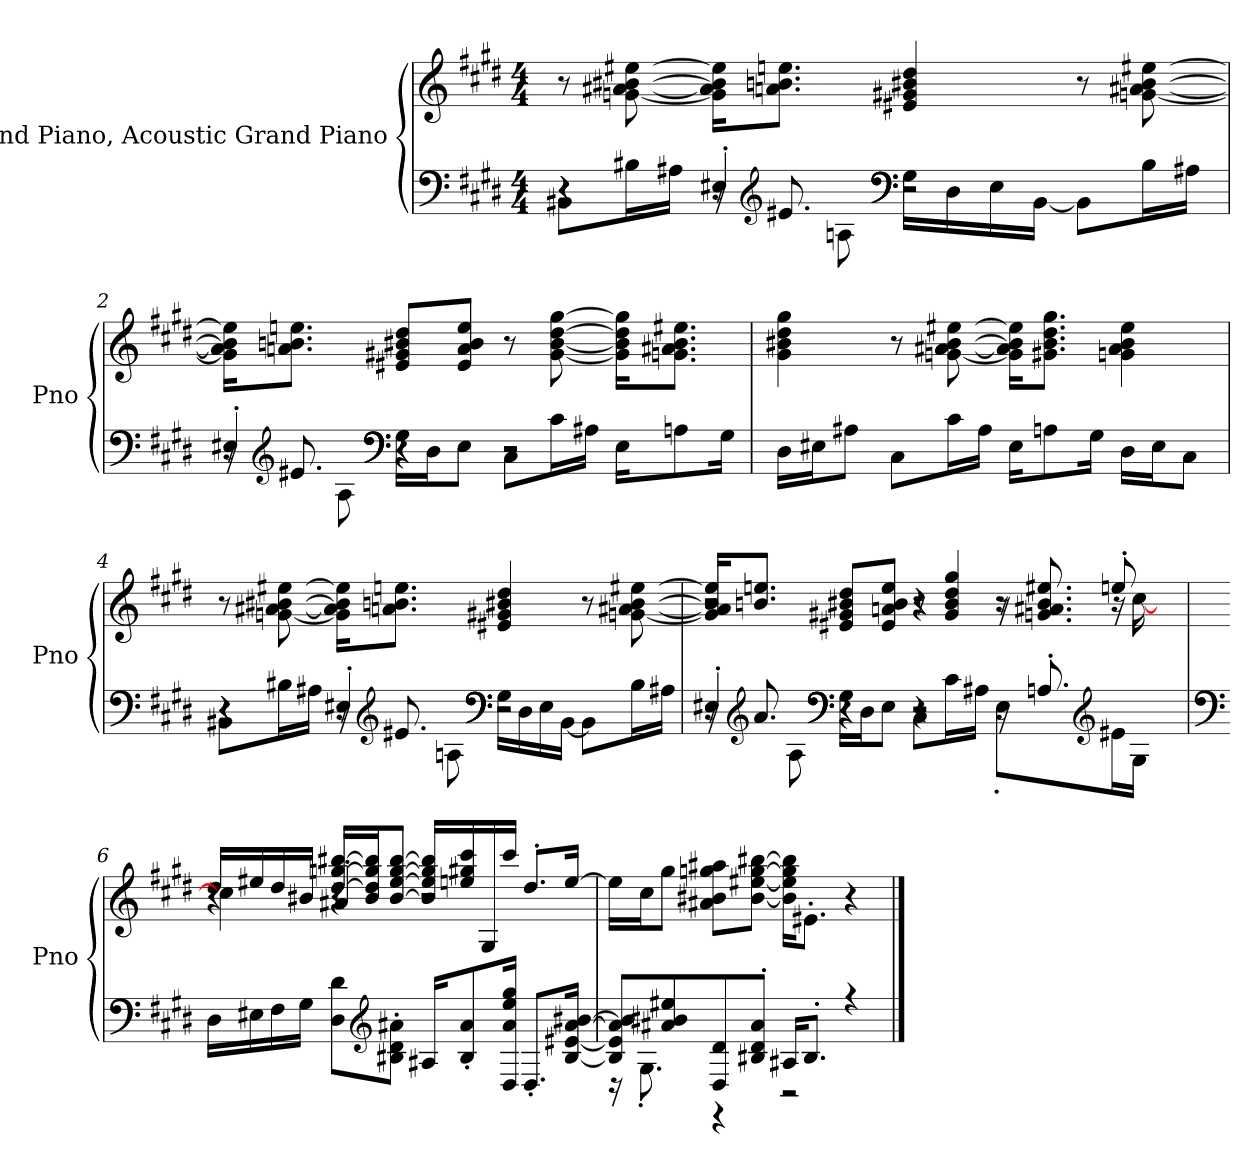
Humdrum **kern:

**kern	**kern
*part1	*part1
*staff2	*staff1
*I"Grand Piano, Acoustic Grand Piano	*
*I'Pno	*
*clefF4	*clefG2
*k[f#c#g#d#]	*k[f#c#g#d#]
*M4/4	*M4/4
*MM120	*MM120
=1	=1
*^	*
*	*^	*
4r	8BB#Xi\L	4r	8r
.	16B#Xi\L	.	[8gni\ [8a#Xi\ [8b#Xi\ [8ee#Xi\
.	16A#Xi\JJ	.	.
16r	8r	4E#X'i/	16g\] 16a#\] 16b#\] 16ee#\]KL
*clefG2	*	*	*
8.e#Xi/	.	.	8.ani\ 8.bni\ 8.eeni\J
.	8Ani\	.	.
*clefF4	*	*	*
2r	16G#i\LL	2r	4e#Xi/ 4g#Xi/ 4b#Xi/ 4dd#i/
.	16D#i\	.	.
.	16E#i\	.	.
.	[16BB#i\JJ	.	.
.	8BB#\L]	.	8r
.	16B#i\L	.	[8gni\ [8a#Xi\ [8b#i\ [8ee#Xi\
.	16A#Xi\JJ	.	.
!!LO:LB:g=z
=2	=2	=2	=2
16r	8r	4E#X'i/	16g\] 16a#\] 16b#\] 16ee#\]KL
*clefG2	*	*	*
8.e#Xi/	.	.	8.ani\ 8.bni\ 8.eeni\J
.	8Ai\	.	.
*clefF4	*	*	*
4r	16G#i\LL	4r	8e#Xi/ 8g#Xi/ 8b#Xi/ 8dd#i/L
.	16D#i\J	.	.
.	8E#i\J	.	8e#i/ 8ai/ 8b#i/ 8eei/J
2r	8C#i\L	2r	8r
.	16c#i\L	.	[8g#i\ [8b#i\ [8dd#i\ [8gg#i\
.	16A#Xi\JJ	.	.
.	16E#i\KL	.	16g#\] 16b#\] 16dd#\] 16gg#\]KL
.	8Ani\	.	8.gni\ 8.a#Xi\ 8.b#i\ 8.ee#Xi\J
.	16G#i\Jk	.	.
*v	*v	*v	*
=3	=3
16D#i\LL	4g#i\ 4b#Xi\ 4dd#i\ 4gg#i\
16E#Xi\J	.
8A#Xi\J	.
8C#i\L	8r
16c#i\L	[8gni\ [8a#Xi\ [8b#i\ [8ee#Xi\
16A#i\JJ	.
16E#i\KL	16g\] 16a#\] 16b#\] 16ee#\]KL
8Ani\	8.g#Xi\ 8.b#i\ 8.dd#i\ 8.gg#i\J
16G#i\Jk	.
16D#i\LL	4gni\ 4a#i\ 4b#i\ 4ee#i\
16E#i\J	.
8C#i\J	.
!!LO:LB:g=z
=4	=4
*^	*
*	*^	*
4r	8BB#Xi\L	4r	8r
.	16B#Xi\L	.	[8gni\ [8a#Xi\ [8b#Xi\ [8ee#Xi\
.	16A#Xi\JJ	.	.
16r	8r	4E#X'i/	16g\] 16a#\] 16b#\] 16ee#\]KL
*clefG2	*	*	*
8.e#Xi/	.	.	8.ani\ 8.bni\ 8.eeni\J
.	8Ani\	.	.
*clefF4	*	*	*
2r	16G#i\LL	2r	4e#Xi/ 4g#Xi/ 4b#Xi/ 4dd#i/
.	16D#i\	.	.
.	16E#i\	.	.
.	[16BB#i\JJ	.	.
.	8BB#\L]	.	8r
.	16B#i\L	.	[8gni\ [8a#Xi\ [8b#i\ [8ee#Xi\
.	16A#Xi\JJ	.	.
!!LO:LB:g=z
=5	=5	=5	=5
*	*	*	*^
*	*	*	*	*^
*	*	*	*	*	*^
16r	8r	4E#X'i/	16g/] 16a#/] 16b#/] 16ee#/]KL	2r	2r	2..ryy
*clefG2	*	*	*	*	*	*
8.ai/	.	.	8.bni/ 8.eeni/J	.	.	.
.	8Ai\	.	.	.	.	.
*clefF4	*	*	*	*	*	*
4r	16G#i\LL	4r	8e#Xi/ 8g#Xi/ 8b#Xi/ 8dd#i/L	.	.	.
.	16D#i\J	.	.	.	.	.
.	8E#i\J	.	8e#i/ 8anj/ 8b#i/ 8eej/J	.	.	.
2r	8C#j\L	4r	8r	4r	4r	.
.	16c#j\L	.	4g#j/ 4b#j/ 4dd#j/ 4gg#j/	.	.	.
.	16A#Xj\JJ	.	.	.	.	.
.	8E#'j\L	16r	.	8r	16r	.
.	.	8.An'j/	.	.	8.gnZ/ 8.a#XZ/ 8.b#Z/ 8.ee#XZ/	.
*clefG2	*	*	*	*	*	*
.	16e#XZ\L	.	8een'Z/	16r	.	8ryy
.	16G#j\JJ	.	.	[16cc#j\	.	.
8ryy	8ryy	8ryy	8ryy	8ryy	8ryy	8ryy
*v	*v	*v	*	*	*	*
*	*v	*v	*v	*v
!!LO:LB:g=z
=6	=6
*clefF4	*
*	*^
*	*	*^
16D#j\LL	16dd#Z/LL	4cc#\]	4r
16E#Xj\	16ee#XZ/	.	.
16F#Z\	16dd#Z/	.	.
16G#Z\JJ	16b#XZ/JJ	.	.
8D#Z\ 8d#Z\L	[16dd#Z/ [16ggnZ/ [16bb#XZ/LL	4r	4a#X'Z/
.	16b#Z/ 16dd#/] 16gg/] 16bb#/]J	.	.
*clefG2	*	*	*
8B#XZ\' 8d#Z\' 8a#Xj\'J	[8b#j/ [8ee#j/ [8ggj/ [8bb#j/J	.	.
16A#Xj/KL	16b#/] 16ee#/] 16gg/] 16bb#/]LL	2r	2r
8B#j/' 8a#Z/'	16eenZ/ 16gg#XZ/ 16ccc#Z/	.	.
.	16G#Z/	.	.
16D#Z/ 16a#Z/ 16eeZ/ 16gg#Z/Jk	16ccc#Z/JJ	.	.
8.D#'Z/L	8.dd#'Z/L	.	.
[16B#j/ [16e#Xj/ [16a#j/ [16b#Xj/Jk	[16eei/Jk	.	.
*	*v	*v	*v
=7	=7
*^	*
8B#/] 8e#/] 8a#/] 8b#/]L	16r	16ee\LL]
.	8.G#'Z\	16cc#Z\J
8a#XZ/ 8b#XZ/ 8ee#XZ/	.	8gg#Z\J
8D#Z/ 8d#Z/	4r	8a#XZ\ 8b#XZ\ 8ggnZ\ 8aa#XZ\L
8B#XZ/' 8d#Z/' 8a#Z/'J	.	[8b#Z\ [8ee#XZ\ [8ggZ\ [8bb#XZ\J
16A#XZ/KL	2r	16b#\] 16ee#\] 16gg\] 16bb#\]KL
8.B#'Z/J	.	8.e#X'Z\J
4r	.	4r
*v	*v	*
==	==
*-	*-
